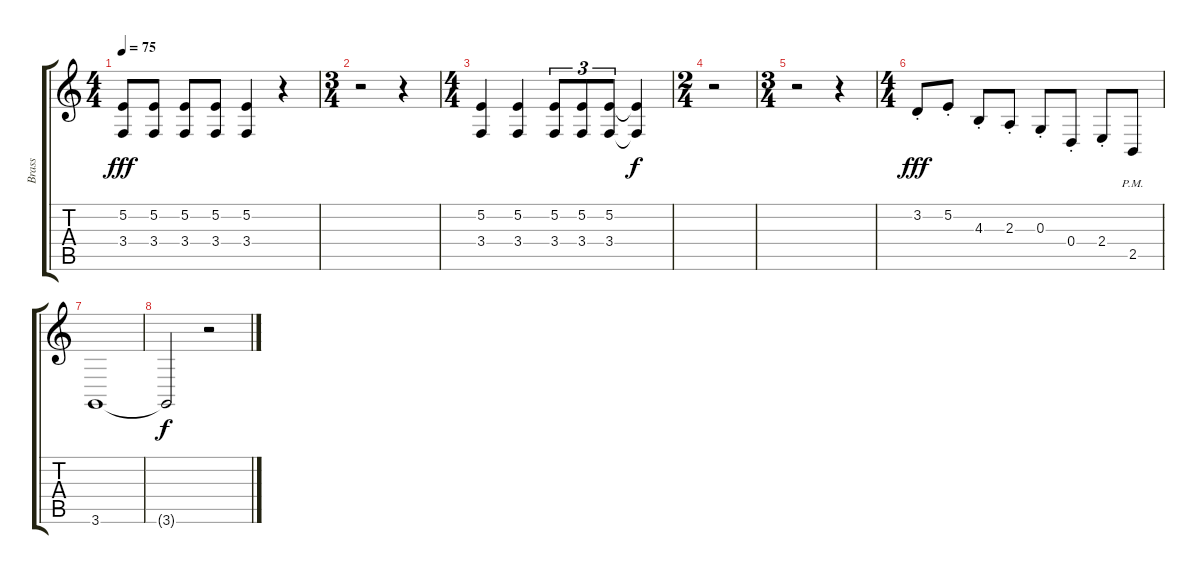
\track ("Brass" "Brass") {instrument frenchhorn}
\staff {score tabs}
\tuning (E4 B3 G3 D3 A2 E2) {hide}
\ts (4 4)
\tempo 75
\clef g2
\ks c
(5.2 3.4).8{dy fff} (5.2 3.4).8 (5.2 3.4).8 (5.2 3.4).8 (5.2 3.4).4 r.4 |
\ts (3 4)
r.2 r.4 |
\ts (4 4)
(5.2 3.4).4 (5.2 3.4).4 (5.2 3.4).8{tu (3 2)} (5.2 3.4).8{tu (3 2)} (5.2 3.4).8{tu (3 2)} (5.2{t} 3.4{t}).4{dy f} |
\ts (2 4)
r.2 |
\ts (3 4)
r.2 r.4 |
\ts (4 4)
3.2{st}.8{dy fff} 5.2{st}.8 4.3{st}.8 2.3{st}.8 0.3{st}.8 0.4{st}.8 2.4{st}.8 2.5{pm}.8 |
3.6.1 |
3.6{t}.2{dy f} r.2
